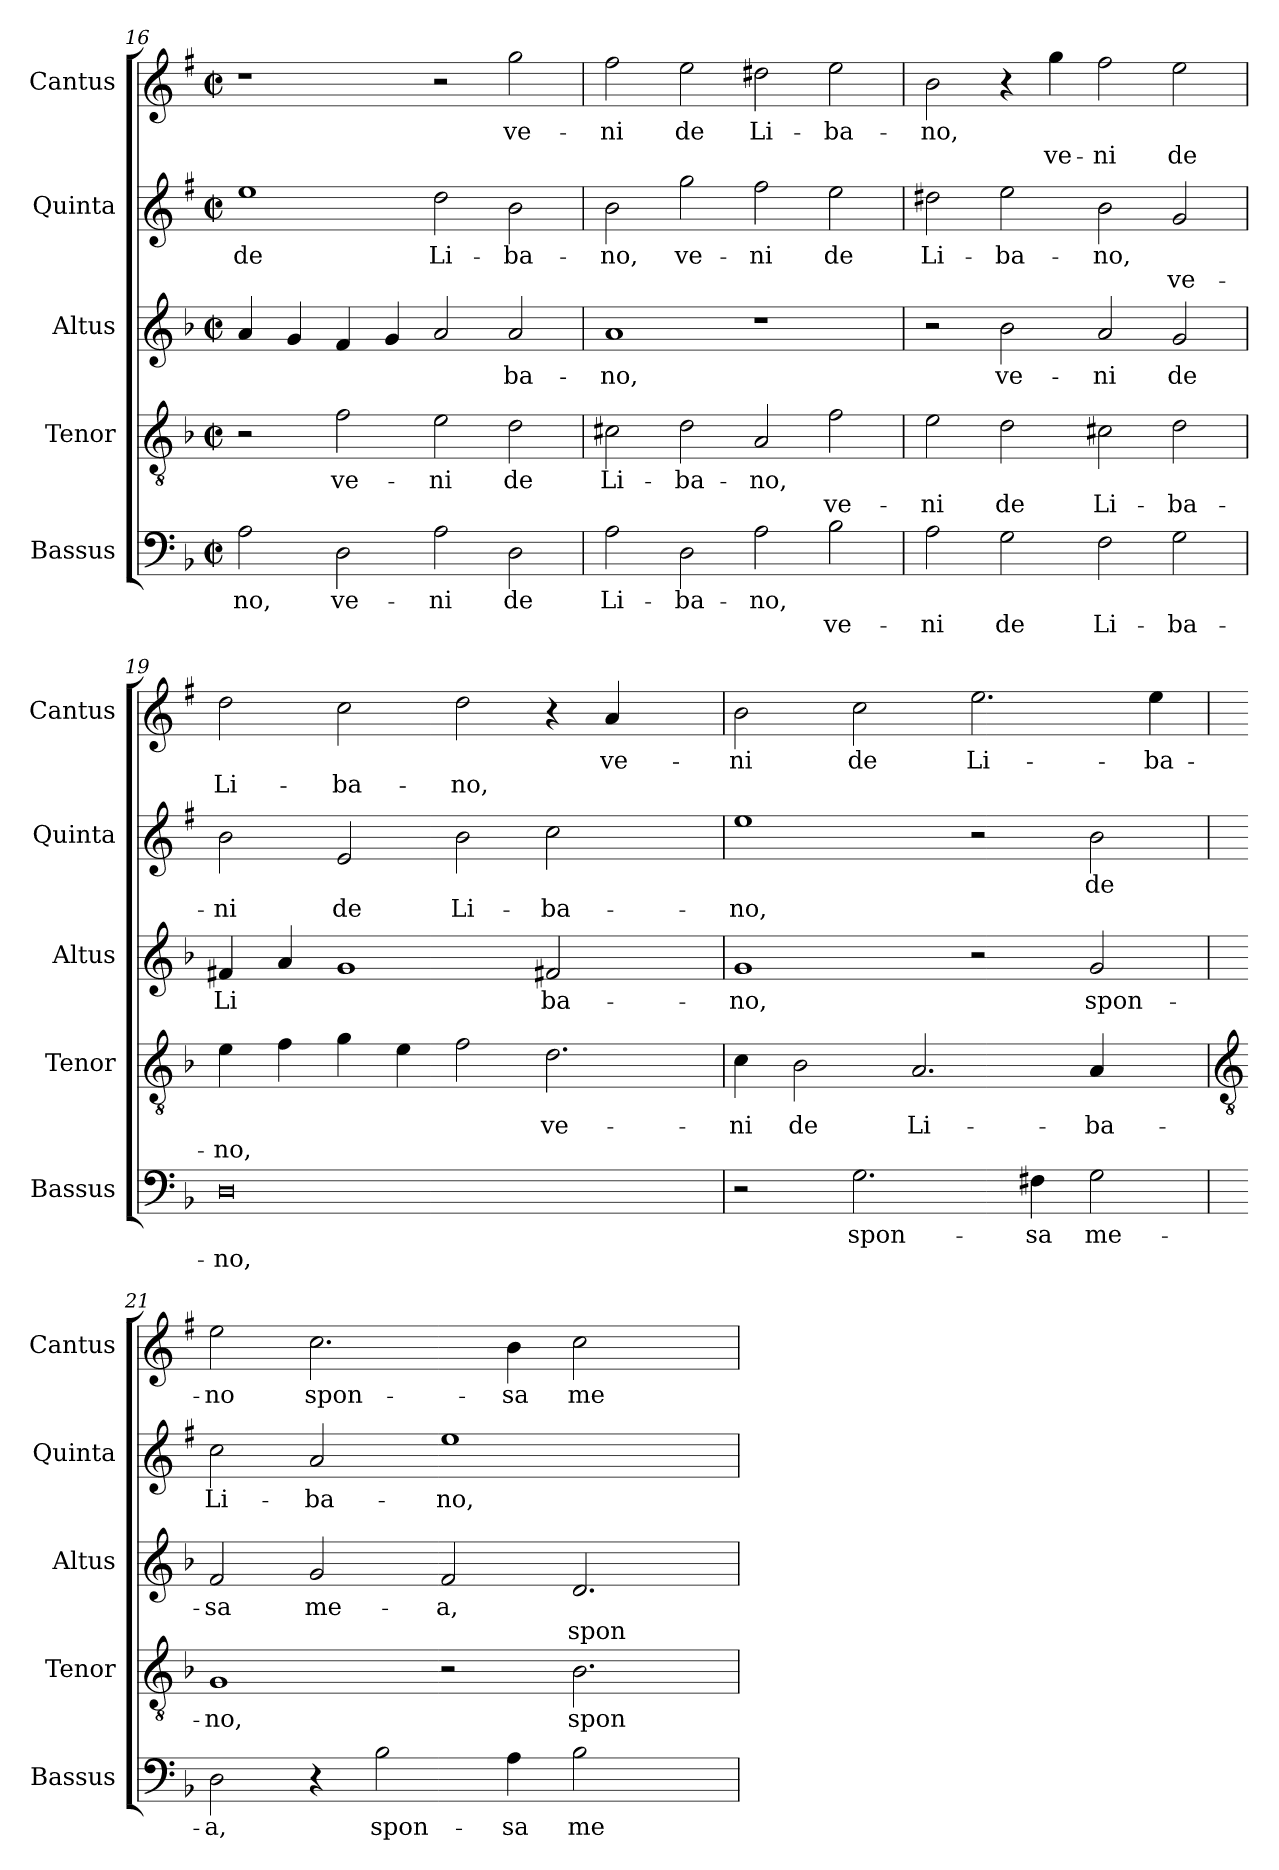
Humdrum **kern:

**kern	**text	**text	**kern	**text	**text	**kern	**text	**text	**kern	**text	**text	**kern	**text	**text
*part5	*part5	*part5	*part4	*part4	*part4	*part3	*part3	*part3	*part2	*part2	*part2	*part1	*part1	*part1
*staff5	*staff5	*staff5	*staff4	*staff4	*staff4	*staff3	*staff3	*staff3	*staff2	*staff2	*staff2	*staff1	*staff1	*staff1
*I"Bassus	*	*	*I"Tenor	*	*	*I"Altus	*	*	*I"Quinta	*	*	*I"Cantus	*	*
*I'Bassus	*	*	*I'Tenor	*	*	*I'Altus	*	*	*I'Quinta	*	*	*I'Cantus	*	*
!!LO:LB:g=z
*clefF4	*	*	*clefGv2	*	*	*clefG2	*	*	*clefG2	*	*	*clefG2	*	*
*	*	*	*	*	*	*	*	*	*ITrd1c2	*	*	*ITrd1c2	*	*
*k[b-]	*	*	*k[b-]	*	*	*k[b-]	*	*	*k[b-]	*	*	*k[b-]	*	*
*F:	*	*	*F:	*	*	*F:	*	*	*F:	*	*	*F:	*	*
*M4/2	*	*	*M4/2	*	*	*M4/2	*	*	*M4/2	*	*	*M4/2	*	*
*met(c|)	*	*	*met(c|)	*	*	*met(c|)	*	*	*met(c|)	*	*	*met(c|)	*	*
=16	=16	=16	=16	=16	=16	=16	=16	=16	=16	=16	=16	=16	=16	=16
!	!LO:LY:b	!	!	!	!	!	!	!	!	!LO:LY:b	!	!	!	!
2A	-no,	.	2r	.	.	4a	.	.	1dd	de	.	1r	.	.
.	.	.	.	.	.	4g	.	.	.	.	.	.	.	.
!	!LO:LY:b	!	!	!LO:LY:b	!	!	!	!	!	!	!	!	!	!
2D	ve-	.	2f	ve-	.	4f	.	.	.	.	.	.	.	.
.	.	.	.	.	.	4g	.	.	.	.	.	.	.	.
!	!LO:LY:b	!	!	!LO:LY:b	!	!	!	!	!	!LO:LY:b	!	!	!	!
2A	-ni	.	2e	-ni	.	2a	.	.	2cc	Li-	.	2r	.	.
!	!LO:LY:b	!	!	!LO:LY:b	!	!	!LO:LY:b	!	!	!LO:LY:b	!	!	!LO:LY:b	!
2D	de	.	2d	de	.	2a	ba-	.	2a	-ba-	.	2ff	ve-	.
=17	=17	=17	=17	=17	=17	=17	=17	=17	=17	=17	=17	=17	=17	=17
!	!LO:LY:b	!	!	!LO:LY:b	!	!	!LO:LY:b	!	!	!LO:LY:b	!	!	!LO:LY:b	!
2A	Li-	.	2c#X	Li-	.	1a	-no,	.	2a	-no,	.	2ee	-ni	.
!	!LO:LY:b	!	!	!LO:LY:b	!	!	!	!	!	!LO:LY:b	!	!	!LO:LY:b	!
2D	-ba-	.	2d	-ba-	.	.	.	.	2ff	ve-	.	2dd	de	.
!	!LO:LY:b	!	!	!LO:LY:b	!	!	!	!	!	!LO:LY:b	!	!	!LO:LY:b	!
2A	-no,	.	2A	-no,	.	1r	.	.	2ee	-ni	.	2cc#X	Li-	.
!	!	!LO:LY:b	!	!	!LO:LY:b	!	!	!	!	!LO:LY:b	!	!	!LO:LY:b	!
2B-	.	ve-	2f	.	ve-	.	.	.	2dd	de	.	2dd	-ba-	.
=18	=18	=18	=18	=18	=18	=18	=18	=18	=18	=18	=18	=18	=18	=18
!	!	!LO:LY:b	!	!	!LO:LY:b	!	!	!	!	!LO:LY:b	!	!	!LO:LY:b	!
2A	.	-ni	2e	.	-ni	2r	.	.	2cc#X	Li-	.	2a	-no,	.
!	!	!LO:LY:b	!	!	!LO:LY:b	!	!LO:LY:b	!	!	!LO:LY:b	!	!	!	!
2G	.	de	2d	.	de	2b-	ve-	.	2dd	-ba-	.	4r	.	.
!	!	!	!	!	!	!	!	!	!	!	!	!	!	!LO:LY:b
.	.	.	.	.	.	.	.	.	.	.	.	4ff	.	ve-
!	!	!LO:LY:b	!	!	!LO:LY:b	!	!LO:LY:b	!	!	!LO:LY:b	!	!	!	!LO:LY:b
2F	.	Li-	2c#X	.	Li-	2a	-ni	.	2a	-no,	.	2ee	.	-ni
!	!	!LO:LY:b	!	!	!LO:LY:b	!	!LO:LY:b	!	!	!	!LO:LY:b	!	!	!LO:LY:b
2G	.	-ba-	2d	.	-ba-	2g	de	.	2f	.	ve-	2dd	.	de
=19	=19	=19	=19	=19	=19	=19	=19	=19	=19	=19	=19	=19	=19	=19
!	!	!LO:LY:b	!	!	!LO:LY:b	!	!LO:LY:b	!	!	!	!LO:LY:b	!	!	!LO:LY:b
0D	.	-no,	4e	.	-no,	4f#X	Li	.	2a	.	-ni	2cc	.	Li-
.	.	.	4f	.	.	4a	.	.	.	.	.	.	.	.
!	!	!	!	!	!	!	!	!	!	!	!LO:LY:b	!	!	!LO:LY:b
.	.	.	4g	.	.	1g	.	.	2d	.	de	2b-	.	-ba-
.	.	.	4e	.	.	.	.	.	.	.	.	.	.	.
!	!	!	!	!	!	!	!	!	!	!	!LO:LY:b	!	!	!LO:LY:b
.	.	.	2f	.	.	.	.	.	2a	.	Li-	2cc	.	-no,
!	!	!	!	!LO:LY:b	!	!	!LO:LY:b	!	!	!	!LO:LY:b	!	!	!
.	.	.	2.d	ve-	.	2f#X	ba-	.	2b-	.	-ba-	4r	.	.
!	!	!	!	!	!	!	!	!	!	!	!	!	!LO:LY:b	!
.	.	.	.	.	.	.	.	.	.	.	.	4g	ve-	.
4ryy	.	.	.	.	.	4ryy	.	.	4ryy	.	.	4ryy	.	.
!!LO:LB:g=z
=20	=20	=20	=20	=20	=20	=20	=20	=20	=20	=20	=20	=20	=20	=20
!	!	!	!	!LO:LY:b	!	!	!LO:LY:b	!	!	!	!LO:LY:b	!	!LO:LY:b	!
2r	.	.	4c	-ni	.	1g	-no,	.	1dd	.	-no,	2a	-ni	.
!	!	!	!	!LO:LY:b	!	!	!	!	!	!	!	!	!	!
.	.	.	2B-	de	.	.	.	.	.	.	.	.	.	.
!	!LO:LY:b	!	!	!	!	!	!	!	!	!	!	!	!LO:LY:b	!
2.G	spon-	.	.	.	.	.	.	.	.	.	.	2b-	de	.
!	!	!	!	!LO:LY:b	!	!	!	!	!	!	!	!	!	!
.	.	.	2.A	Li-	.	.	.	.	.	.	.	.	.	.
!	!	!	!	!	!	!	!	!	!	!	!	!	!LO:LY:b	!
.	.	.	.	.	.	2r	.	.	2r	.	.	2.dd	Li-	.
!	!LO:LY:b	!	!	!	!	!	!	!	!	!	!	!	!	!
4F#X	-sa	.	.	.	.	.	.	.	.	.	.	.	.	.
!	!LO:LY:b	!	!	!LO:LY:b	!	!	!LO:LY:b	!	!	!LO:LY:b	!	!	!	!
2G	me-	.	4A	-ba-	.	2g	spon-	.	2a	de	.	.	.	.
!	!	!	!	!	!	!	!	!	!	!	!	!	!LO:LY:b	!
.	.	.	4ryy	.	.	.	.	.	.	.	.	4dd	-ba-	.
!!LO:LB:g=z
=21	=21	=21	=21	=21	=21	=21	=21	=21	=21	=21	=21	=21	=21	=21
*	*	*	*clefGv2	*	*	*	*	*	*	*	*	*	*	*
!	!LO:LY:b	!	!	!LO:LY:b	!	!	!LO:LY:b	!	!	!LO:LY:b	!	!	!LO:LY:b	!
2D	-a,	.	1G	-no,	.	2f	-sa	.	2b-	Li-	.	2dd	-no	.
!	!	!	!	!	!	!	!LO:LY:b	!	!	!LO:LY:b	!	!	!LO:LY:b	!
4r	.	.	.	.	.	2g	me-	.	2g	-ba-	.	2.b-	spon-	.
!	!LO:LY:b	!	!	!	!	!	!	!	!	!	!	!	!	!
2B-	spon-	.	.	.	.	.	.	.	.	.	.	.	.	.
!	!	!	!	!	!	!	!LO:LY:b	!	!	!LO:LY:b	!	!	!	!
.	.	.	2r	.	.	2f	-a,	.	1dd	-no,	.	.	.	.
!	!LO:LY:b	!	!	!	!	!	!	!	!	!	!	!	!LO:LY:b	!
4A	-sa	.	.	.	.	.	.	.	.	.	.	4a	-sa	.
!	!LO:LY:b	!	!	!LO:LY:b	!	!	!	!LO:LY:b	!	!	!	!	!LO:LY:b	!
2B-	me-	.	2.B-	spon-	.	2.d	.	spon-	.	.	.	2b-	me-	.
4ryy	.	.	.	.	.	.	.	.	4ryy	.	.	4ryy	.	.
=	=	=	=	=	=	=	=	=	=	=	=	=	=	=
*-	*-	*-	*-	*-	*-	*-	*-	*-	*-	*-	*-	*-	*-	*-
